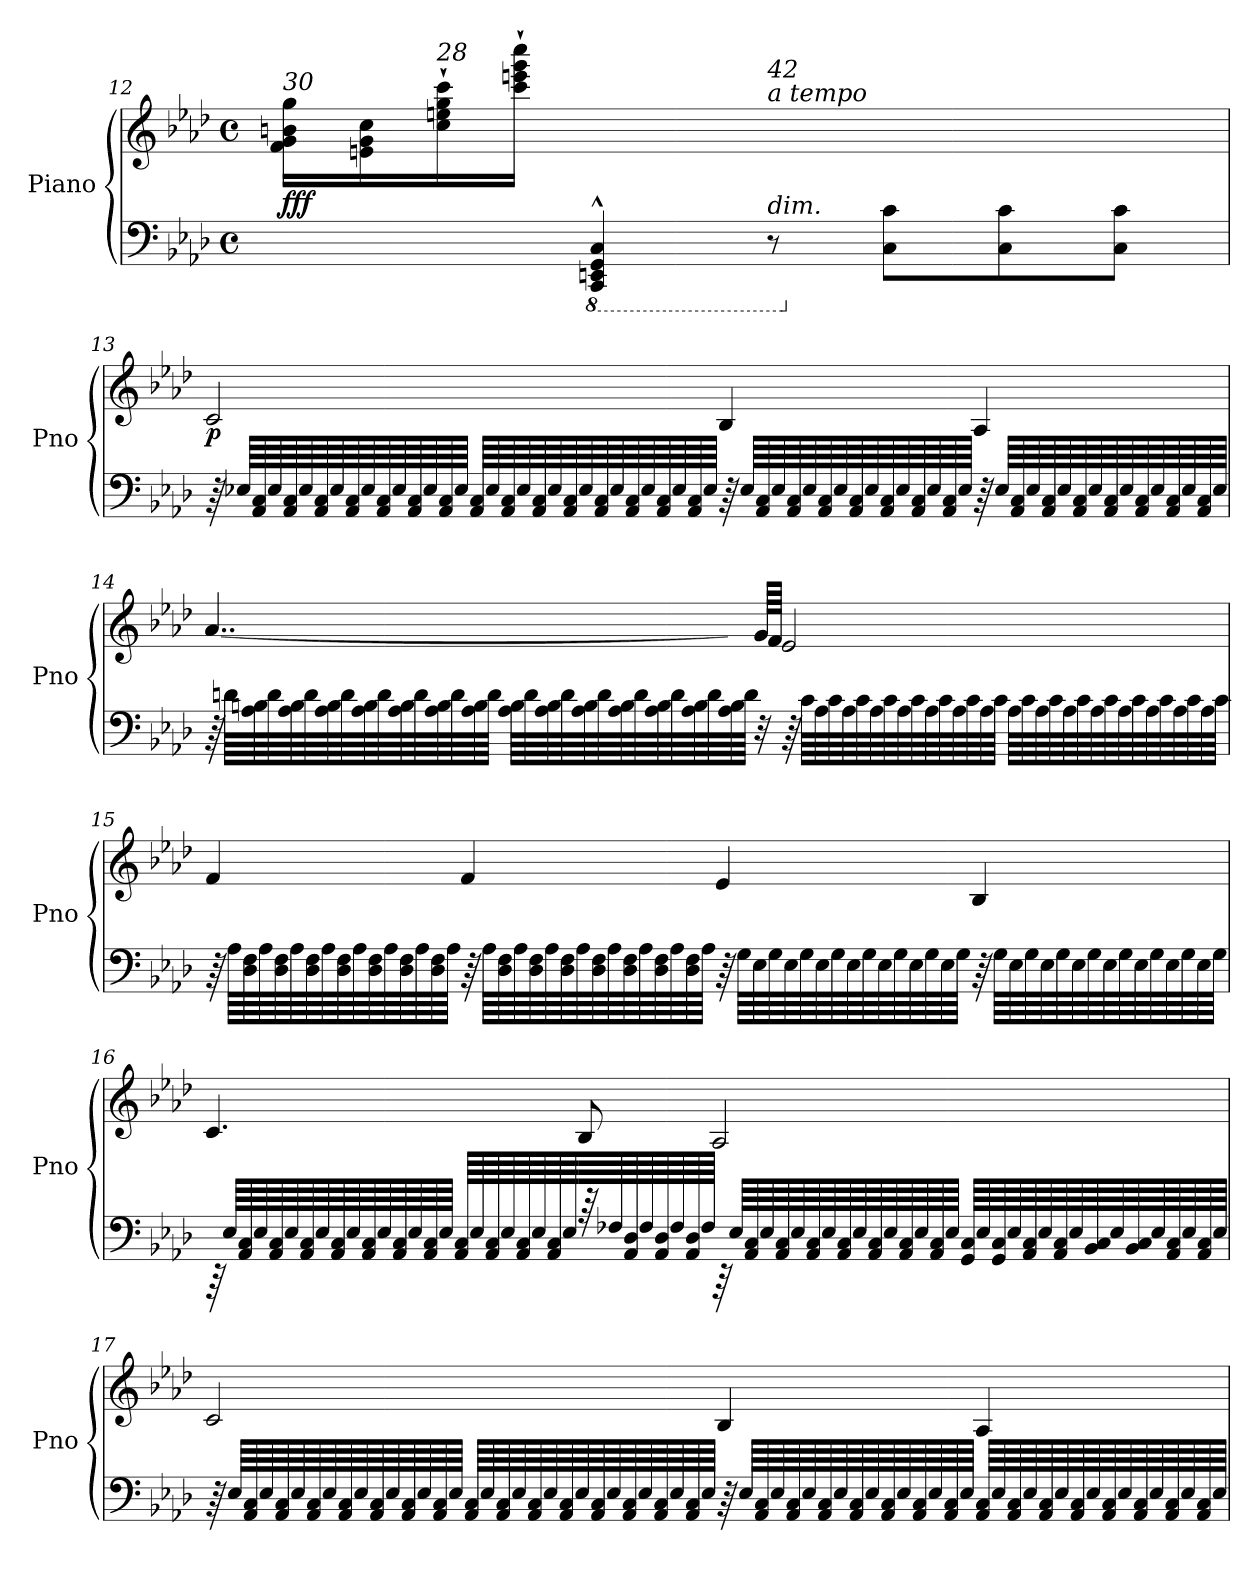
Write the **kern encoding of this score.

**kern	**kern	**dynam
*part1	*part1	*part1
*staff2	*staff1	*staff1/2
*I"Piano	*	*
*I'Pno	*	*
*clefF4	*clefG2	*
*k[b-e-a-d-]	*k[b-e-a-d-]	*
*M4/4	*M4/4	*
*met(c)	*met(c)	*
=12	=12	=12
!	!LO:TX:a:i:t=30	!
!	!	!LO:DY:b
4ryy	16f\ 16g\ 16bn\ 16gg\LL	fff
.	16en\ 16g\ 16cc\	.
!	!LO:TX:a:i:t=28	!
.	16cc\` 16een\` 16gg\` 16ccc\`	.
.	16ccc\` 16eeen\` 16ggg\` 16cccc\`JJ	.
*8ba	*	*
4CCC/^^ 4EEEn/^^ 4GGG/^^ 4CC/^^	4ryy	.
!	!LO:TX:a:i:t=a tempo	!
!	!LO:TX:a:i:t=42	!
!LO:TX:a:i:t=dim.	!	!
8r	2ryy	.
*X8ba	*	*
8C\ 8c\L	.	.
8C\ 8c\	.	.
8C\ 8c\J	.	.
!!LO:PB:g=z
=13	=13	=13
!	!	!LO:DY:b
64r	2c/	p
64E-X/LLLL	.	.
64AA-/ 64C/	.	.
64E-/	.	.
64AA-/ 64C/	.	.
64E-/	.	.
64AA-/ 64C/	.	.
64E-/	.	.
64AA-/ 64C/	.	.
64E-/	.	.
64AA-/ 64C/	.	.
64E-/	.	.
64AA-/ 64C/	.	.
64E-/	.	.
64AA-/ 64C/	.	.
64E-/JJJJ	.	.
64AA-/ 64C/LLLL	.	.
64E-/	.	.
64AA-/ 64C/	.	.
64E-/	.	.
64AA-/ 64C/	.	.
64E-/	.	.
64AA-/ 64C/	.	.
64E-/	.	.
64AA-/ 64C/	.	.
64E-/	.	.
64AA-/ 64C/	.	.
64E-/	.	.
64AA-/ 64C/	.	.
64E-/	.	.
64AA-/ 64C/	.	.
64E-/JJJJ	.	.
64r	4B-/	.
64E-/LLLL	.	.
64AA-/ 64C/	.	.
64E-/	.	.
64AA-/ 64C/	.	.
64E-/	.	.
64AA-/ 64C/	.	.
64E-/	.	.
64AA-/ 64C/	.	.
64E-/	.	.
64AA-/ 64C/	.	.
64E-/	.	.
64AA-/ 64C/	.	.
64E-/	.	.
64AA-/ 64C/	.	.
64E-/JJJJ	.	.
64r	4A-/	.
64E-/LLLL	.	.
64AA-/ 64C/	.	.
64E-/	.	.
64AA-/ 64C/	.	.
64E-/	.	.
64AA-/ 64C/	.	.
64E-/	.	.
64AA-/ 64C/	.	.
64E-/	.	.
64AA-/ 64C/	.	.
64E-/	.	.
64AA-/ 64C/	.	.
64E-/	.	.
64AA-/ 64C/	.	.
64E-/JJJJ	.	.
!!LO:LB:g=z
=14	=14	=14
64r	[4..a-/	.
64dn\LLLL	.	.
64A-\ 64Bn\	.	.
64d\	.	.
64A-\ 64B\	.	.
64d\	.	.
64A-\ 64B\	.	.
64d\	.	.
64A-\ 64B\	.	.
64d\	.	.
64A-\ 64B\	.	.
64d\	.	.
64A-\ 64B\	.	.
64d\	.	.
64A-\ 64B\	.	.
64d\JJJJ	.	.
64A-\ 64B\LLLL	.	.
64d\	.	.
64A-\ 64B\	.	.
64d\	.	.
64A-\ 64B\	.	.
64d\	.	.
64A-\ 64B\	.	.
64d\	.	.
64A-\ 64B\	.	.
64d\	.	.
64A-\ 64B\	.	.
64d\	.	.
64A-\ 64B\	32a-!yy]	.
64d\JJJJ	.	.
32r	64g/LLLL	.
.	64f/JJJJ	.
64r	2e-/	.
64c\LLLL	.	.
64A-\	.	.
64c\	.	.
64A-\	.	.
64c\	.	.
64A-\	.	.
64c\	.	.
64A-\	.	.
64c\	.	.
64A-\	.	.
64c\	.	.
64A-\	.	.
64c\	.	.
64A-\	.	.
64c\JJJJ	.	.
64A-\LLLL	.	.
64c\	.	.
64A-\	.	.
64c\	.	.
64A-\	.	.
64c\	.	.
64A-\	.	.
64c\	.	.
64A-\	.	.
64c\	.	.
64A-\	.	.
64c\	.	.
64A-\	.	.
64c\	.	.
64A-\	.	.
64c\JJJJ	.	.
!!LO:LB:g=z
=15	=15	=15
64r	4f/	.
64A-\LLLL	.	.
64D-\ 64F\	.	.
64A-\	.	.
64D-\ 64F\	.	.
64A-\	.	.
64D-\ 64F\	.	.
64A-\	.	.
64D-\ 64F\	.	.
64A-\	.	.
64D-\ 64F\	.	.
64A-\	.	.
64D-\ 64F\	.	.
64A-\	.	.
64D-\ 64F\	.	.
64A-\JJJJ	.	.
64r	4f/	.
64A-\LLLL	.	.
64D-\ 64F\	.	.
64A-\	.	.
64D-\ 64F\	.	.
64A-\	.	.
64D-\ 64F\	.	.
64A-\	.	.
64D-\ 64F\	.	.
64A-\	.	.
64D-\ 64F\	.	.
64A-\	.	.
64D-\ 64F\	.	.
64A-\	.	.
64D-\ 64F\	.	.
64A-\JJJJ	.	.
64r	4e-/	.
64G\LLLL	.	.
64E-\	.	.
64G\	.	.
64E-\	.	.
64G\	.	.
64E-\	.	.
64G\	.	.
64E-\	.	.
64G\	.	.
64E-\	.	.
64G\	.	.
64E-\	.	.
64G\	.	.
64E-\	.	.
64G\JJJJ	.	.
64r	4B-/	.
64G\LLLL	.	.
64E-\	.	.
64G\	.	.
64E-\	.	.
64G\	.	.
64E-\	.	.
64G\	.	.
64E-\	.	.
64G\	.	.
64E-\	.	.
64G\	.	.
64E-\	.	.
64G\	.	.
64E-\	.	.
64G\JJJJ	.	.
!!LO:LB:g=z
=16	=16	=16
*^	*	*
64rCC	4.ryy	4.c/	.
64E-/LLLL	.	.	.
64AA-/ 64C/	.	.	.
64E-/	.	.	.
64AA-/ 64C/	.	.	.
64E-/	.	.	.
64AA-/ 64C/	.	.	.
64E-/	.	.	.
64AA-/ 64C/	.	.	.
64E-/	.	.	.
64AA-/ 64C/	.	.	.
64E-/	.	.	.
64AA-/ 64C/	.	.	.
64E-/	.	.	.
64AA-/ 64C/	.	.	.
64E-/JJJJ	.	.	.
64AA-/ 64C/LLLL	.	.	.
64E-/	.	.	.
64AA-/ 64C/	.	.	.
64E-/	.	.	.
64AA-/ 64C/	.	.	.
64E-/	.	.	.
64AA-/ 64C/	.	.	.
64E-/	.	.	.
64rEEyy	64rc	8B-/	.
64F-X/	2ryy	.	.
64AA-/ 64D-/	.	.	.
64F-/	.	.	.
64AA-/ 64D-/	.	.	.
64F-/	.	.	.
64AA-/ 64D-/	.	.	.
64F-/JJJJ	.	.	.
64rCC	.	2A-/	.
64E-/LLLL	.	.	.
64AA-/ 64C/	.	.	.
64E-/	.	.	.
64AA-/ 64C/	.	.	.
64E-/	.	.	.
64AA-/ 64C/	.	.	.
64E-/	.	.	.
64AA-/ 64C/	.	.	.
64E-/	.	.	.
64AA-/ 64C/	.	.	.
64E-/	.	.	.
64AA-/ 64C/	.	.	.
64E-/	.	.	.
64AA-/ 64C/	.	.	.
64E-/JJJJ	.	.	.
64GG/ 64C/LLLL	.	.	.
64E-/	.	.	.
64GG/ 64C/	.	.	.
64E-/	.	.	.
64AA-/ 64C/	.	.	.
64E-/	.	.	.
64AA-/ 64C/	.	.	.
64E-/	.	.	.
64BB-/ 64C/	.	.	.
64E-/	16..ryy	.	.
64BB-/ 64C/	.	.	.
64E-/	.	.	.
64AA-/ 64C/	.	.	.
64E-/	.	.	.
64AA-/ 64C/	.	.	.
64E-/JJJJ	.	.	.
*v	*v	*	*
!!LO:LB:g=z
=17	=17	=17
64r	2c/	.
64E-/LLLL	.	.
64AA-/ 64C/	.	.
64E-/	.	.
64AA-/ 64C/	.	.
64E-/	.	.
64AA-/ 64C/	.	.
64E-/	.	.
64AA-/ 64C/	.	.
64E-/	.	.
64AA-/ 64C/	.	.
64E-/	.	.
64AA-/ 64C/	.	.
64E-/	.	.
64AA-/ 64C/	.	.
64E-/JJJJ	.	.
64AA-/ 64C/LLLL	.	.
64E-/	.	.
64AA-/ 64C/	.	.
64E-/	.	.
64AA-/ 64C/	.	.
64E-/	.	.
64AA-/ 64C/	.	.
64E-/	.	.
64AA-/ 64C/	.	.
64E-/	.	.
64AA-/ 64C/	.	.
64E-/	.	.
64AA-/ 64C/	.	.
64E-/	.	.
64AA-/ 64C/	.	.
64E-/JJJJ	.	.
64r	4B-/	.
64E-/LLLL	.	.
64AA-/ 64C/	.	.
64E-/	.	.
64AA-/ 64C/	.	.
64E-/	.	.
64AA-/ 64C/	.	.
64E-/	.	.
64AA-/ 64C/	.	.
64E-/	.	.
64AA-/ 64C/	.	.
64E-/	.	.
64AA-/ 64C/	.	.
64E-/	.	.
64AA-/ 64C/	.	.
64E-/JJJJ	.	.
64AA-/ 64C/LLLL	4A-/	.
64E-/	.	.
64AA-/ 64C/	.	.
64E-/	.	.
64AA-/ 64C/	.	.
64E-/	.	.
64AA-/ 64C/	.	.
64E-/	.	.
64AA-/ 64C/	.	.
64E-/	.	.
64AA-/ 64C/	.	.
64E-/	.	.
64AA-/ 64C/	.	.
64E-/	.	.
64AA-/ 64C/	.	.
64E-/JJJJ	.	.
=	=	=
*-	*-	*-
